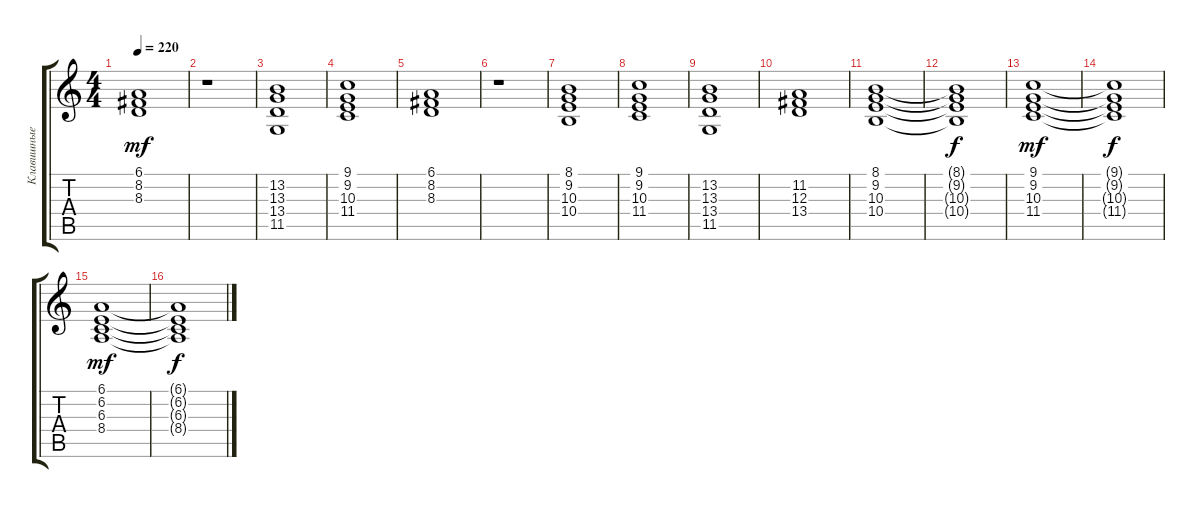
\track ("Клавишные ( right )" "Клавишные ") {instrument choiraahs}
\staff {score tabs}
\tuning (Eb4 Bb3 Gb3 Db3 Ab2 Eb2) {hide}
\ts (4 4)
\tempo 220
\clef g2
\ks c
(6.1 8.2 8.3).1{dy mf} |
r.1 |
(13.2 13.3 13.4 11.5).1 |
(9.1 9.2 10.3 11.4).1 |
(6.1 8.2 8.3).1 |
r.1 |
(8.1 9.2 10.3 10.4).1 |
(9.1 9.2 10.3 11.4).1 |
(13.2 13.3 13.4 11.5).1 |
(11.2 12.3 13.4).1 |
(8.1 9.2 10.3 10.4).1 |
(8.1{t} 9.2{t} 10.3{t} 10.4{t}).1{dy f} |
(9.1 9.2 10.3 11.4).1{dy mf} |
(9.1{t} 9.2{t} 10.3{t} 11.4{t}).1{dy f} |
(6.1 6.2 6.3 8.4).1{dy mf} |
(6.1{t} 6.2{t} 6.3{t} 8.4{t}).1{dy f}
